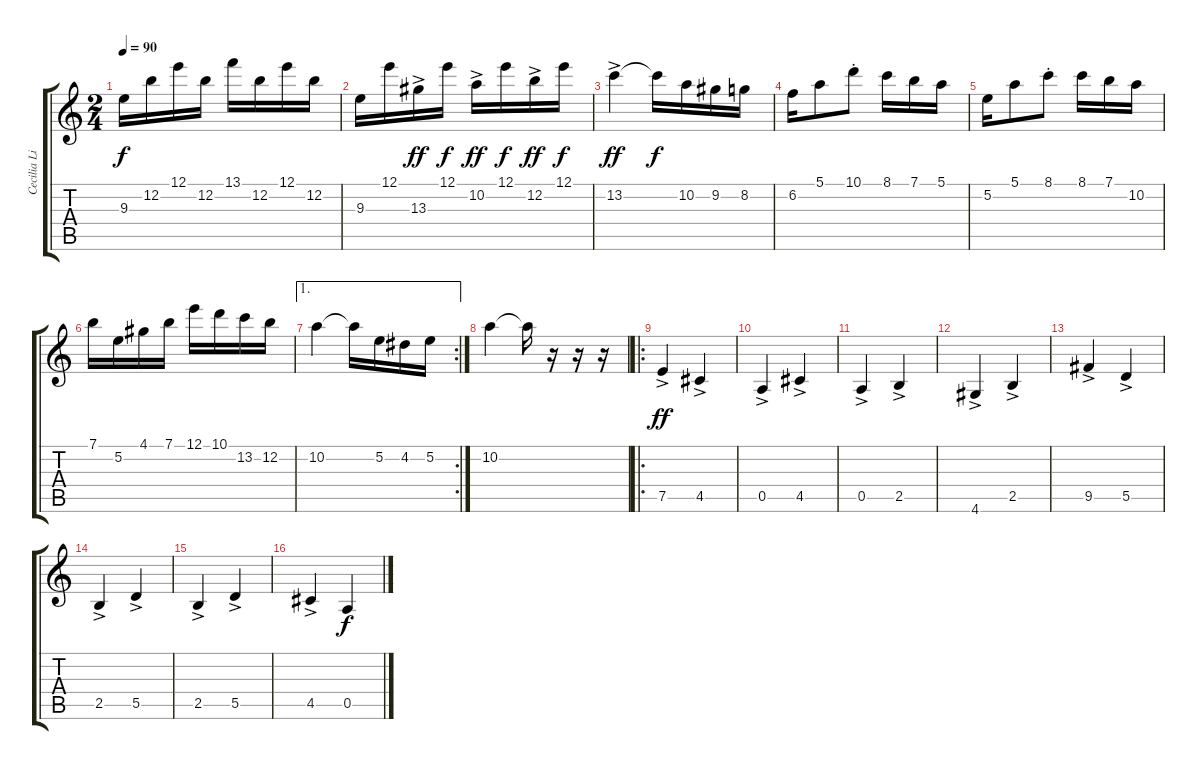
\track ("Cecilia Lima" "Cecilia Li") {instrument acousticguitarnylon}
\staff {score tabs}
\tuning (E4 B3 G3 D3 A2 E2) {hide}
\ts (2 4)
\tempo 90
\clef g2
\ks c
9.3.16{dy f} 12.2.16 12.1.16 12.2.16 13.1.16 12.2.16 12.1.16 12.2.16 |
9.3.16 12.1.16 13.3{ac}.16{dy ff} 12.1.16{dy f} 10.2{ac}.16{dy ff} 12.1.16{dy f} 12.2{ac}.16{dy ff} 12.1.16{dy f} |
13.2{ac}.4{dy ff} 13.2{t}.16{dy f} 10.2.16 9.2.16 8.2.16 |
6.2.16 5.1.8 10.1{st}.8 8.1.16 7.1.16 5.1.16 |
5.2.16 5.1.8 8.1{st}.8 8.1.16 7.1.16 10.2.16 |
7.1.16 5.2.16 4.1.16 7.1.16 12.1.16 10.1.16 13.2.16 12.2.16 |
\ae 1
\rc 2
10.2.4 10.2{t}.16 5.2.16 4.2.16 5.2.16 |
10.2.4 10.2{t}.16 r.16 r.16 r.16 |
\ro
7.5{ac}.4{dy ff} 4.5{ac}.4 |
0.5{ac}.4 4.5{ac}.4 |
0.5{ac}.4 2.5{ac}.4 |
4.6{ac}.4 2.5{ac}.4 |
9.5{ac}.4 5.5{ac}.4 |
2.5{ac}.4 5.5{ac}.4 |
2.5{ac}.4 5.5{ac}.4 |
4.5{ac}.4 0.5.4{dy f}
